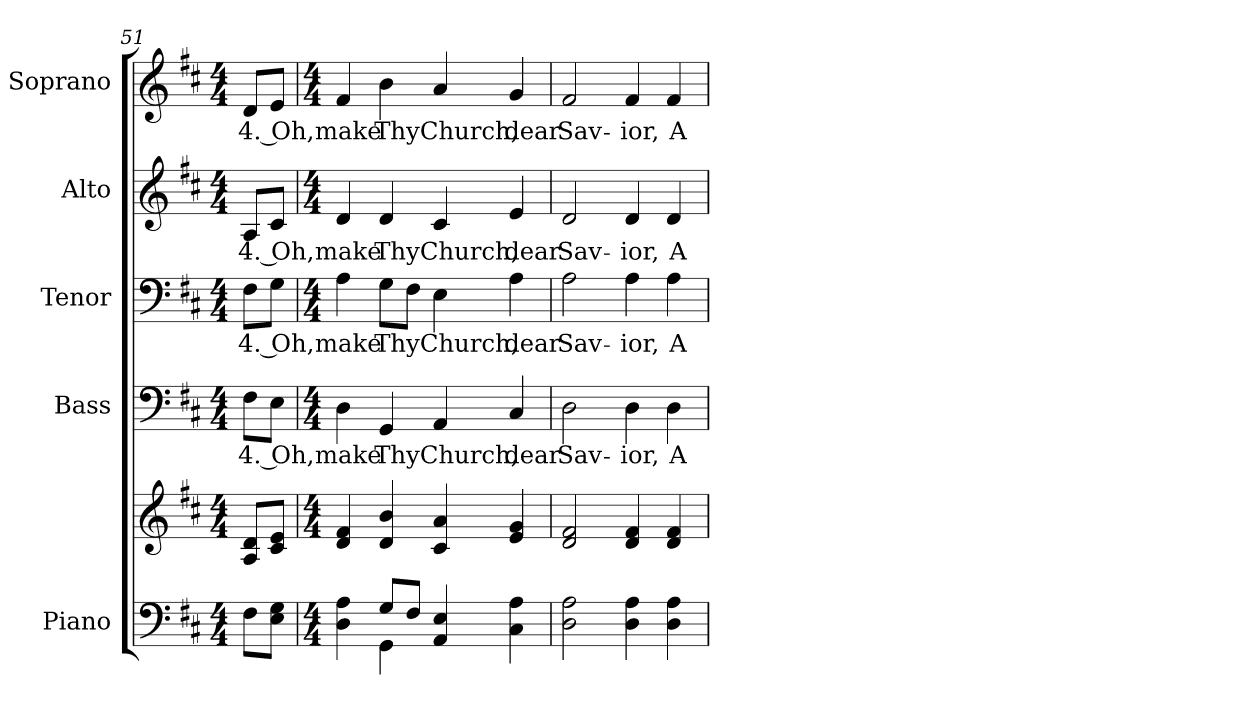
**kern	**kern	**kern	**text	**kern	**text	**kern	**text	**kern	**text
*part5	*part5	*part4	*part4	*part3	*part3	*part2	*part2	*part1	*part1
*staff6	*staff5	*staff4	*staff4	*staff3	*staff3	*staff2	*staff2	*staff1	*staff1
*I"Piano	*	*I"Bass	*	*I"Tenor	*	*I"Alto	*	*I"Soprano	*
*I'Pno.	*	*I'B.	*	*I'T.	*	*I'A.	*	*I'S.	*
!!LO:PB:g=z
*clefF4	*clefG2	*clefF4	*	*clefF4	*	*clefG2	*	*clefG2	*
*k[f#c#]	*k[f#c#]	*k[f#c#]	*	*k[f#c#]	*	*k[f#c#]	*	*k[f#c#]	*
*D:	*D:	*D:	*	*D:	*	*D:	*	*D:	*
*M4/4	*M4/4	*M4/4	*	*M4/4	*	*M4/4	*	*M4/4	*
=51	=51	=51	=51	=51	=51	=51	=51	=51	=51
!	!	!	!LO:LY:b:color=#000000	!	!	!	!	!	!
!	!	!	!	!	!LO:LY:b:color=#000000	!	!	!	!
!	!	!	!	!	!	!	!LO:LY:b:color=#000000	!	!
!	!	!	!	!	!	!	!	!	!LO:LY:b:color=#000000
8F#i\L	8Ai/ 8diL	8F#i\L	4. Oh,	8F#i\L	4. Oh,	8Ai/L	4. Oh,	8di/L	4. Oh,
8Ei\ 8GiJ	8c#i/ 8eiJ	8Ei\J	.	8Gi\J	.	8c#i/J	.	8ei/J	.
=52	=52	=52	=52	=52	=52	=52	=52	=52	=52
*M4/4	*M4/4	*M4/4	*	*M4/4	*	*M4/4	*	*M4/4	*
*^	*	*	*	*	*	*	*	*	*
!	!	!	!	!LO:LY:b:color=#000000	!	!	!	!	!	!
!	!	!	!	!	!	!LO:LY:b:color=#000000	!	!	!	!
!	!	!	!	!	!	!	!	!LO:LY:b:color=#000000	!	!
!	!	!	!	!	!	!	!	!	!	!LO:LY:b:color=#000000
4Di\ 4Ai	4ryy	4di/ 4f#i	4Di\	make	4Ai\	make	4di/	make	4f#i/	make
!	!	!	!	!LO:LY:b:color=#000000	!	!	!	!	!	!
!	!	!	!	!	!	!LO:LY:b:color=#000000	!	!	!	!
!	!	!	!	!	!	!	!	!LO:LY:b:color=#000000	!	!
!	!	!	!	!	!	!	!	!	!	!LO:LY:b:color=#000000
8Gi/L	4GGi\	4di/ 4bi	4GGi/	Thy	8Gi\L	Thy	4di/	Thy	4bi\	Thy
8F#i/J	.	.	.	.	8F#i\J	.	.	.	.	.
!	!	!	!	!LO:LY:b:color=#000000	!	!	!	!	!	!
!	!	!	!	!	!	!LO:LY:b:color=#000000	!	!	!	!
!	!	!	!	!	!	!	!	!LO:LY:b:color=#000000	!	!
!	!	!	!	!	!	!	!	!	!	!LO:LY:b:color=#000000
4AAi/ 4Ei	2ryy	4c#i/ 4ai	4AAi/	Church,	4Ei\	Church,	4c#i/	Church,	4ai/	Church,
!	!	!	!	!LO:LY:b:color=#000000	!	!	!	!	!	!
!	!	!	!	!	!	!LO:LY:b:color=#000000	!	!	!	!
!	!	!	!	!	!	!	!	!LO:LY:b:color=#000000	!	!
!	!	!	!	!	!	!	!	!	!	!LO:LY:b:color=#000000
4C#i\ 4Ai	.	4ei/ 4gi	4C#i/	dear	4Ai\	dear	4ei/	dear	4gi/	dear
*v	*v	*	*	*	*	*	*	*	*	*
=53	=53	=53	=53	=53	=53	=53	=53	=53	=53
!	!	!	!LO:LY:b:color=#000000	!	!	!	!	!	!
!	!	!	!	!	!LO:LY:b:color=#000000	!	!	!	!
!	!	!	!	!	!	!	!LO:LY:b:color=#000000	!	!
!	!	!	!	!	!	!	!	!	!LO:LY:b:color=#000000
2Di\ 2Ai	2di/ 2f#i	2Di\	Sav-	2Ai\	Sav-	2di/	Sav-	2f#i/	Sav-
!	!	!	!LO:LY:b:color=#000000	!	!	!	!	!	!
!	!	!	!	!	!LO:LY:b:color=#000000	!	!	!	!
!	!	!	!	!	!	!	!LO:LY:b:color=#000000	!	!
!	!	!	!	!	!	!	!	!	!LO:LY:b:color=#000000
4Di\ 4Ai	4di/ 4f#i	4Di\	-ior,	4Ai\	-ior,	4di/	-ior,	4f#i/	-ior,
!	!	!	!LO:LY:b:color=#000000	!	!	!	!	!	!
!	!	!	!	!	!LO:LY:b:color=#000000	!	!	!	!
!	!	!	!	!	!	!	!LO:LY:b:color=#000000	!	!
!	!	!	!	!	!	!	!	!	!LO:LY:b:color=#000000
4Di\ 4Ai	4di/ 4f#i	4Di\	A	4Ai\	A	4di/	A	4f#i/	A
=	=	=	=	=	=	=	=	=	=
*-	*-	*-	*-	*-	*-	*-	*-	*-	*-
